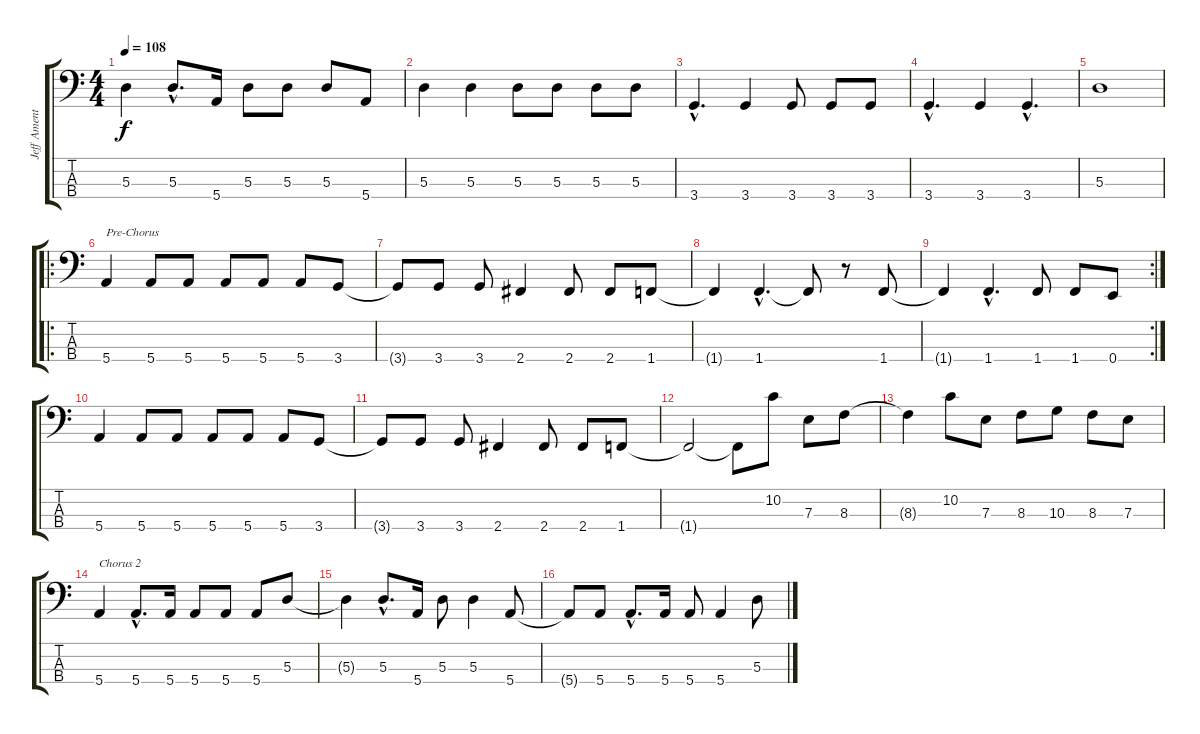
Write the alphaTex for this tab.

\track ("Jeff Ament" "Jeff Ament") {instrument electricbassfinger}
\staff {score tabs}
\tuning (G2 D2 A1 E1) {hide}
\ts (4 4)
\tempo 108
\clef f4
\ks c
5.3.4{dy f} 5.3{hac}.8{d} 5.4.16 5.3.8 5.3.8 5.3.8 5.4.8 |
5.3.4 5.3.4 5.3.8 5.3.8 5.3.8 5.3.8 |
3.4{hac}.4{d} 3.4.4 3.4.8 3.4.8 3.4.8 |
3.4{hac}.4{d} 3.4.4 3.4{hac}.4{d} |
5.3.1 |
\ro
5.4.4{txt "Pre-Chorus"} 5.4.8 5.4.8 5.4.8 5.4.8 5.4.8 3.4.8 |
3.4{t}.8 3.4.8 3.4.8 2.4.4 2.4.8 2.4.8 1.4.8 |
1.4{t}.4 1.4{hac}.4{d} 1.4{t}.8 r.8 1.4.8 |
\rc 2
1.4{t}.4 1.4{hac}.4{d} 1.4.8 1.4.8 0.4.8 |
5.4.4 5.4.8 5.4.8 5.4.8 5.4.8 5.4.8 3.4.8 |
3.4{t}.8 3.4.8 3.4.8 2.4.4 2.4.8 2.4.8 1.4.8 |
1.4{t}.2 1.4{t}.8 10.2.8 7.3.8 8.3.8 |
8.3{t}.4 10.2.8 7.3.8 8.3.8 10.3.8 8.3.8 7.3.8 |
5.4.4{txt "Chorus 2"} 5.4{hac}.8{d} 5.4.16 5.4.8 5.4.8 5.4.8 5.3.8 |
5.3{t}.4 5.3{hac}.8{d} 5.4.16 5.3.8 5.3.4 5.4.8 |
5.4{t}.8 5.4.8 5.4{hac}.8{d} 5.4.16 5.4.8 5.4.4 5.3.8
